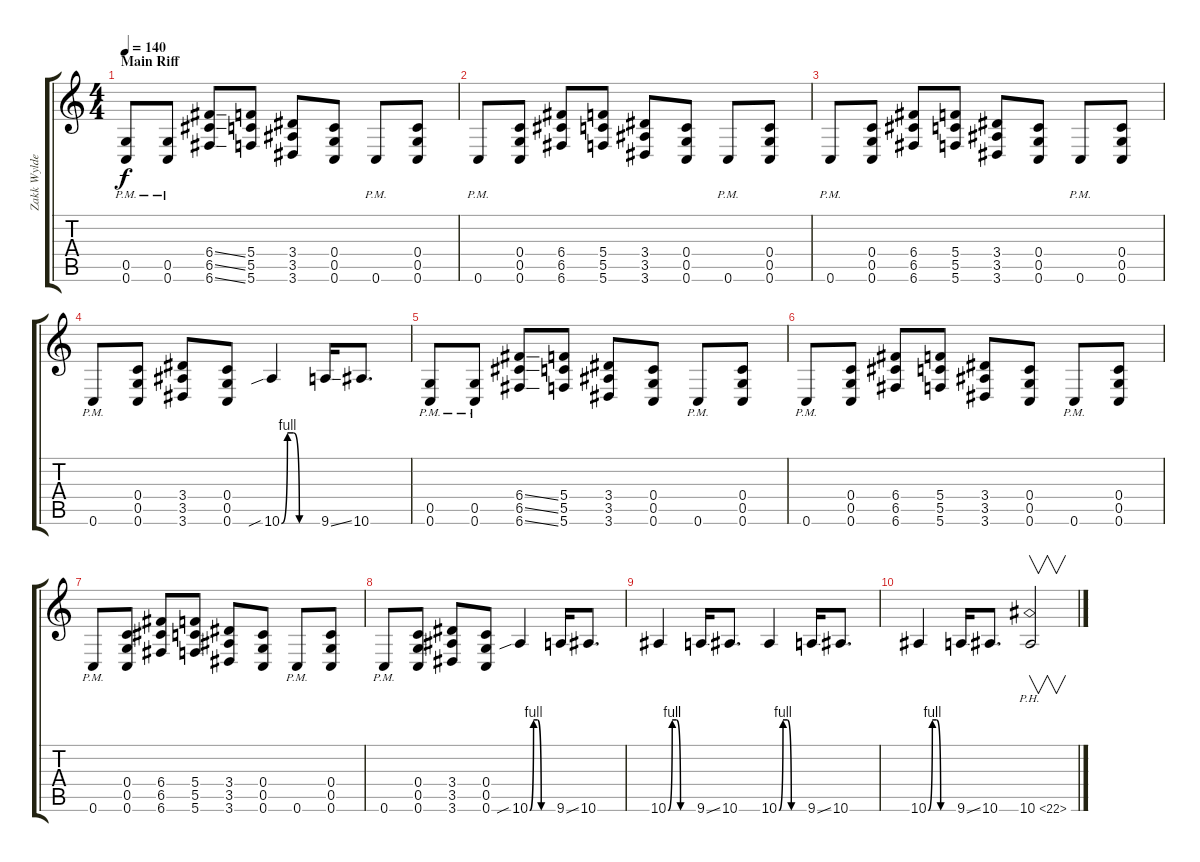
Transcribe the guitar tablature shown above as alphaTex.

\track ("Zakk Wylde" "Zakk Wylde") {instrument distortionguitar}
\staff {score tabs}
\tuning (D4 A3 F3 C3 G2 C2) {hide}
\ts (4 4)
\section ("" "Main Riff")
\tempo 140
\clef g2
\ks c
(0.5{pm} 0.6{pm}).8{dy f} (0.5{pm} 0.6{pm}).8 (6.4{ss} 6.5{ss} 6.6{ss}).8 (5.4 5.5 5.6).8 (3.4 3.5 3.6).8 (0.4 0.5 0.6).8 0.6{pm}.8 (0.4 0.5 0.6).8 |
0.6{pm}.8 (0.4 0.5 0.6).8 (6.4 6.5 6.6).8 (5.4 5.5 5.6).8 (3.4 3.5 3.6).8 (0.4 0.5 0.6).8 0.6{pm}.8 (0.4 0.5 0.6).8 |
0.6{pm}.8 (0.4 0.5 0.6).8 (6.4 6.5 6.6).8 (5.4 5.5 5.6).8 (3.4 3.5 3.6).8 (0.4 0.5 0.6).8 0.6{pm}.8 (0.4 0.5 0.6).8 |
0.6{pm}.8 (0.4 0.5 0.6).8 (3.4 3.5 3.6).8 (0.4 0.5 0.6).8 10.6{be (custom 0 0 10 4 20 4 30 0 60 0) sib}.4 9.6{ss}.16 10.6.8{d} |
(0.5{pm} 0.6{pm}).8 (0.5{pm} 0.6{pm}).8 (6.4{ss} 6.5{ss} 6.6{ss}).8 (5.4 5.5 5.6).8 (3.4 3.5 3.6).8 (0.4 0.5 0.6).8 0.6{pm}.8 (0.4 0.5 0.6).8 |
0.6{pm}.8 (0.4 0.5 0.6).8 (6.4 6.5 6.6).8 (5.4 5.5 5.6).8 (3.4 3.5 3.6).8 (0.4 0.5 0.6).8 0.6{pm}.8 (0.4 0.5 0.6).8 |
0.6{pm}.8 (0.4 0.5 0.6).8 (6.4 6.5 6.6).8 (5.4 5.5 5.6).8 (3.4 3.5 3.6).8 (0.4 0.5 0.6).8 0.6{pm}.8 (0.4 0.5 0.6).8 |
0.6{pm}.8 (0.4 0.5 0.6).8 (3.4 3.5 3.6).8 (0.4 0.5 0.6).8 10.6{be (custom 0 0 10 4 20 4 30 0 60 0) sib}.4 9.6{ss}.16 10.6.8{d} |
10.6{be (custom 0 0 10 4 20 4 30 0 60 0)}.4 9.6{ss}.16 10.6.8{d} 10.6{be (custom 0 0 10 4 20 4 30 0 60 0)}.4 9.6{ss}.16 10.6.8{d} |
10.6{be (custom 0 0 10 4 20 4 30 0 60 0)}.4 9.6{ss}.16 10.6.8{d} 10.6{ph 12}.2{v}
